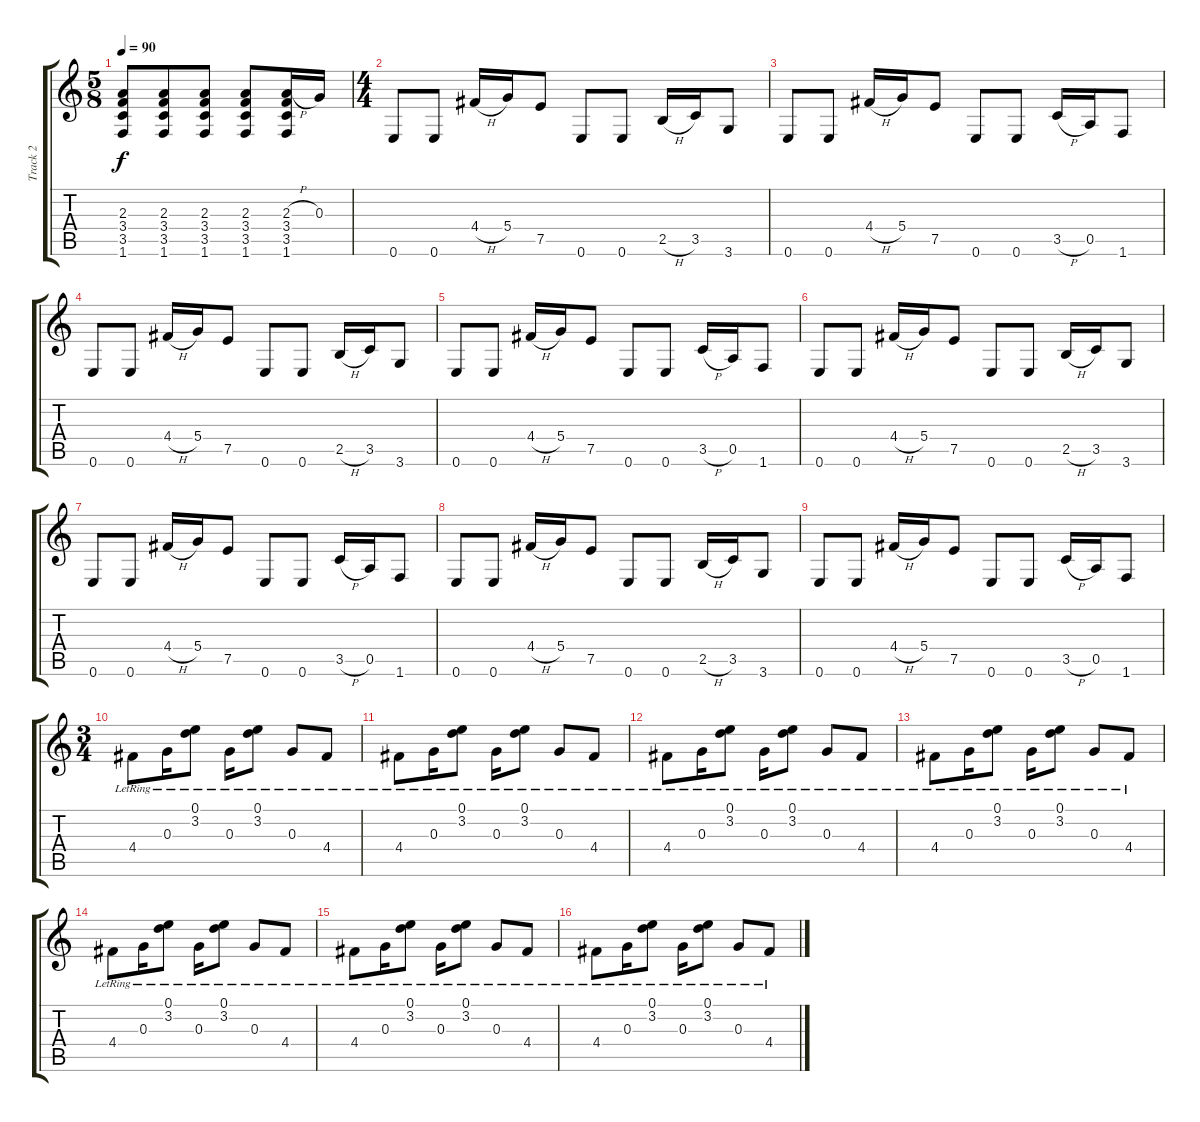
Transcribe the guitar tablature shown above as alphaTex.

\track ("Track 2" "Track 2") {instrument acousticguitarsteel}
\staff {score tabs}
\tuning (E4 B3 G3 D3 A2 E2) {hide}
\ts (5 8)
\tempo 90
\clef g2
\ks c
(2.3 3.4 3.5 1.6).8{dy f} (2.3 3.4 3.5 1.6).8 (2.3 3.4 3.5 1.6).8 (2.3 3.4 3.5 1.6).8 (2.3{h} 3.4 3.5 1.6).16 0.3.16 |
\ts (4 4)
0.6.8 0.6.8 4.4{h}.16 5.4.16 7.5.8 0.6.8 0.6.8 2.5{h}.16 3.5.16 3.6.8 |
0.6.8 0.6.8 4.4{h}.16 5.4.16 7.5.8 0.6.8 0.6.8 3.5{h}.16 0.5.16 1.6.8 |
0.6.8 0.6.8 4.4{h}.16 5.4.16 7.5.8 0.6.8 0.6.8 2.5{h}.16 3.5.16 3.6.8 |
0.6.8 0.6.8 4.4{h}.16 5.4.16 7.5.8 0.6.8 0.6.8 3.5{h}.16 0.5.16 1.6.8 |
0.6.8 0.6.8 4.4{h}.16 5.4.16 7.5.8 0.6.8 0.6.8 2.5{h}.16 3.5.16 3.6.8 |
0.6.8 0.6.8 4.4{h}.16 5.4.16 7.5.8 0.6.8 0.6.8 3.5{h}.16 0.5.16 1.6.8 |
0.6.8 0.6.8 4.4{h}.16 5.4.16 7.5.8 0.6.8 0.6.8 2.5{h}.16 3.5.16 3.6.8 |
0.6.8 0.6.8 4.4{h}.16 5.4.16 7.5.8 0.6.8 0.6.8 3.5{h}.16 0.5.16 1.6.8 |
\ts (3 4)
4.4{lr}.8 0.3{lr}.16 (0.1{lr} 3.2{lr}).8 0.3{lr}.16 (0.1{lr} 3.2{lr}).8 0.3{lr}.8 4.4{lr}.8 |
4.4{lr}.8 0.3{lr}.16 (0.1{lr} 3.2{lr}).8 0.3{lr}.16 (0.1{lr} 3.2{lr}).8 0.3{lr}.8 4.4{lr}.8 |
4.4{lr}.8 0.3{lr}.16 (0.1{lr} 3.2{lr}).8 0.3{lr}.16 (0.1{lr} 3.2{lr}).8 0.3{lr}.8 4.4{lr}.8 |
4.4{lr}.8 0.3{lr}.16 (0.1{lr} 3.2{lr}).8 0.3{lr}.16 (0.1{lr} 3.2{lr}).8 0.3{lr}.8 4.4{lr}.8 |
4.4{lr}.8 0.3{lr}.16 (0.1{lr} 3.2{lr}).8 0.3{lr}.16 (0.1{lr} 3.2{lr}).8 0.3{lr}.8 4.4{lr}.8 |
4.4{lr}.8 0.3{lr}.16 (0.1{lr} 3.2{lr}).8 0.3{lr}.16 (0.1{lr} 3.2{lr}).8 0.3{lr}.8 4.4{lr}.8 |
4.4{lr}.8 0.3{lr}.16 (0.1{lr} 3.2{lr}).8 0.3{lr}.16 (0.1{lr} 3.2{lr}).8 0.3{lr}.8 4.4{lr}.8
